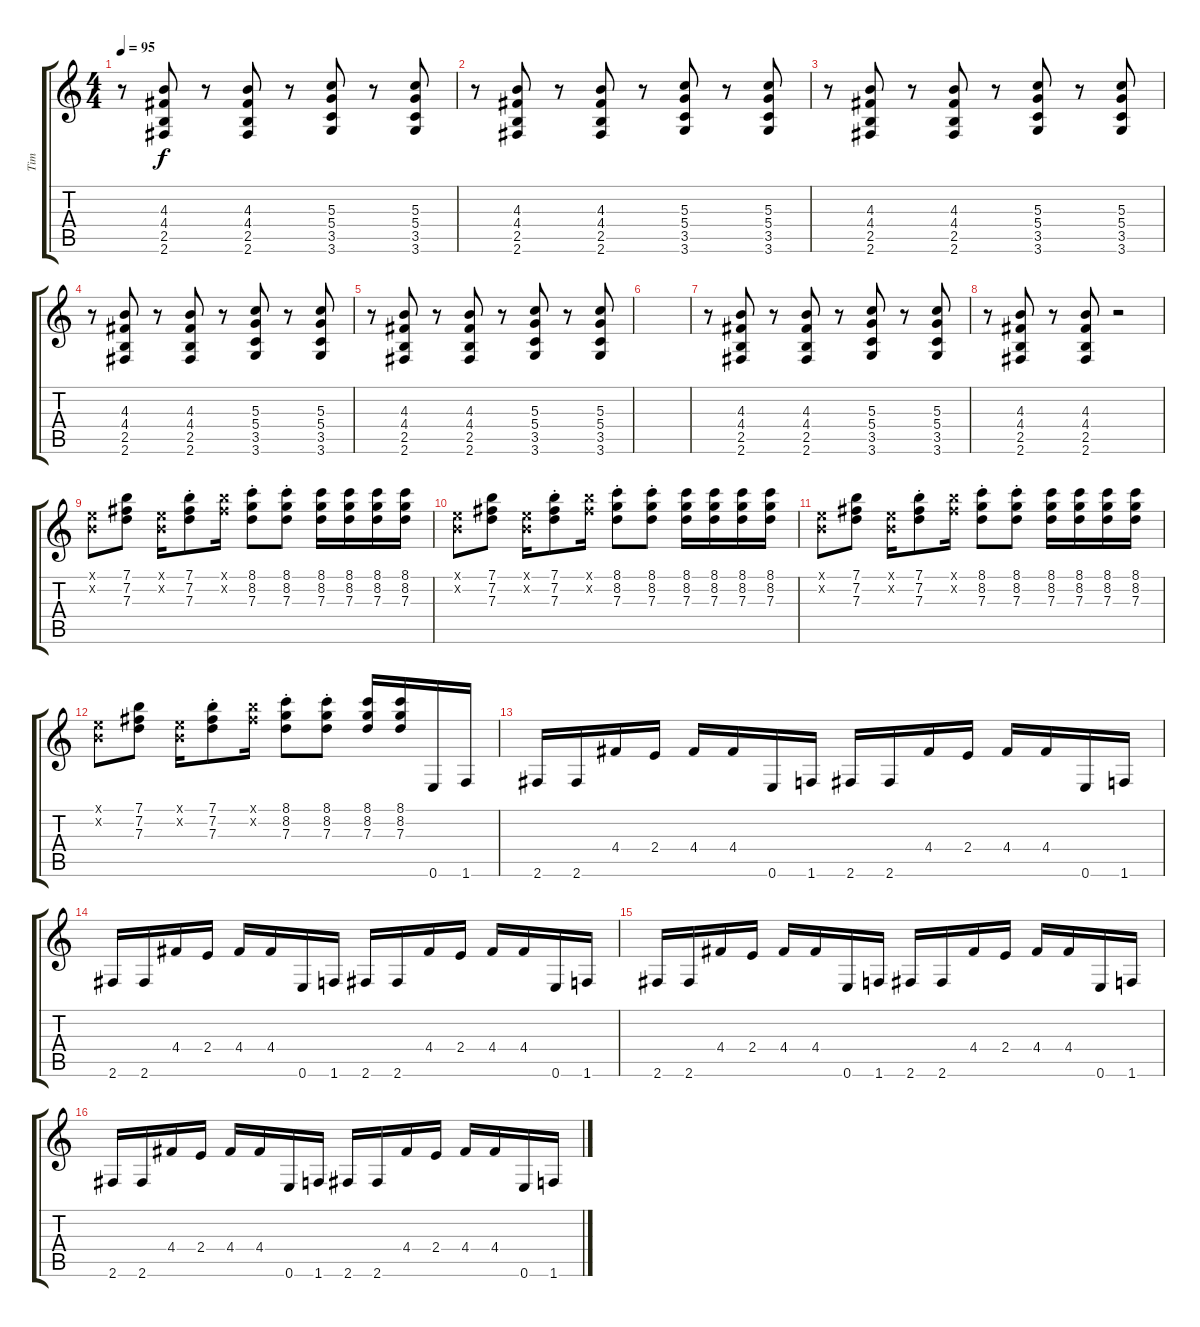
\track ("Tim" "Tim") {instrument distortionguitar}
\staff {score tabs}
\tuning (E4 B3 G3 D3 A2 E2) {hide}
\ts (4 4)
\tempo 95
\clef g2
\ks c
r.8{dy f} (4.3 4.4 2.5 2.6).8 r.8 (4.3 4.4 2.5 2.6).8 r.8 (5.3 5.4 3.5 3.6).8 r.8 (5.3 5.4 3.5 3.6).8 |
r.8 (4.3 4.4 2.5 2.6).8 r.8 (4.3 4.4 2.5 2.6).8 r.8 (5.3 5.4 3.5 3.6).8 r.8 (5.3 5.4 3.5 3.6).8 |
r.8 (4.3 4.4 2.5 2.6).8 r.8 (4.3 4.4 2.5 2.6).8 r.8 (5.3 5.4 3.5 3.6).8 r.8 (5.3 5.4 3.5 3.6).8 |
r.8 (4.3 4.4 2.5 2.6).8 r.8 (4.3 4.4 2.5 2.6).8 r.8 (5.3 5.4 3.5 3.6).8 r.8 (5.3 5.4 3.5 3.6).8 |
r.8 (4.3 4.4 2.5 2.6).8 r.8 (4.3 4.4 2.5 2.6).8 r.8 (5.3 5.4 3.5 3.6).8 r.8 (5.3 5.4 3.5 3.6).8 |
|
r.8 (4.3 4.4 2.5 2.6).8 r.8 (4.3 4.4 2.5 2.6).8 r.8 (5.3 5.4 3.5 3.6).8 r.8 (5.3 5.4 3.5 3.6).8 |
r.8 (4.3 4.4 2.5 2.6).8 r.8 (4.3 4.4 2.5 2.6).8 r.2 |
(0.1{x} 0.2{x}).8 (7.1 7.2 7.3).8 (0.1{x} 0.2{x}).16 (7.1{st} 7.2{st} 7.3{st}).8 (7.1{x} 7.2{x}).16 (8.1{st} 8.2{st} 7.3{st}).8 (8.1{st} 8.2{st} 7.3{st}).8 (8.1 8.2 7.3).16 (8.1 8.2 7.3).16 (8.1 8.2 7.3).16 (8.1 8.2 7.3).16 |
(0.1{x} 0.2{x}).8 (7.1 7.2 7.3).8 (0.1{x} 0.2{x}).16 (7.1{st} 7.2{st} 7.3{st}).8 (7.1{x} 7.2{x}).16 (8.1{st} 8.2{st} 7.3{st}).8 (8.1{st} 8.2{st} 7.3{st}).8 (8.1 8.2 7.3).16 (8.1 8.2 7.3).16 (8.1 8.2 7.3).16 (8.1 8.2 7.3).16 |
(0.1{x} 0.2{x}).8 (7.1 7.2 7.3).8 (0.1{x} 0.2{x}).16 (7.1{st} 7.2{st} 7.3{st}).8 (7.1{x} 7.2{x}).16 (8.1{st} 8.2{st} 7.3{st}).8 (8.1{st} 8.2{st} 7.3{st}).8 (8.1 8.2 7.3).16 (8.1 8.2 7.3).16 (8.1 8.2 7.3).16 (8.1 8.2 7.3).16 |
(0.1{x} 0.2{x}).8 (7.1 7.2 7.3).8 (0.1{x} 0.2{x}).16 (7.1{st} 7.2{st} 7.3{st}).8 (7.1{x} 7.2{x}).16 (8.1{st} 8.2{st} 7.3{st}).8 (8.1{st} 8.2{st} 7.3{st}).8 (8.1 8.2 7.3).16 (8.1 8.2 7.3).16 0.6.16 1.6.16 |
2.6.16 2.6.16 4.4.16 2.4.16 4.4.16 4.4.16 0.6.16 1.6.16 2.6.16 2.6.16 4.4.16 2.4.16 4.4.16 4.4.16 0.6.16 1.6.16 |
2.6.16 2.6.16 4.4.16 2.4.16 4.4.16 4.4.16 0.6.16 1.6.16 2.6.16 2.6.16 4.4.16 2.4.16 4.4.16 4.4.16 0.6.16 1.6.16 |
2.6.16 2.6.16 4.4.16 2.4.16 4.4.16 4.4.16 0.6.16 1.6.16 2.6.16 2.6.16 4.4.16 2.4.16 4.4.16 4.4.16 0.6.16 1.6.16 |
2.6.16 2.6.16 4.4.16 2.4.16 4.4.16 4.4.16 0.6.16 1.6.16 2.6.16 2.6.16 4.4.16 2.4.16 4.4.16 4.4.16 0.6.16 1.6.16
